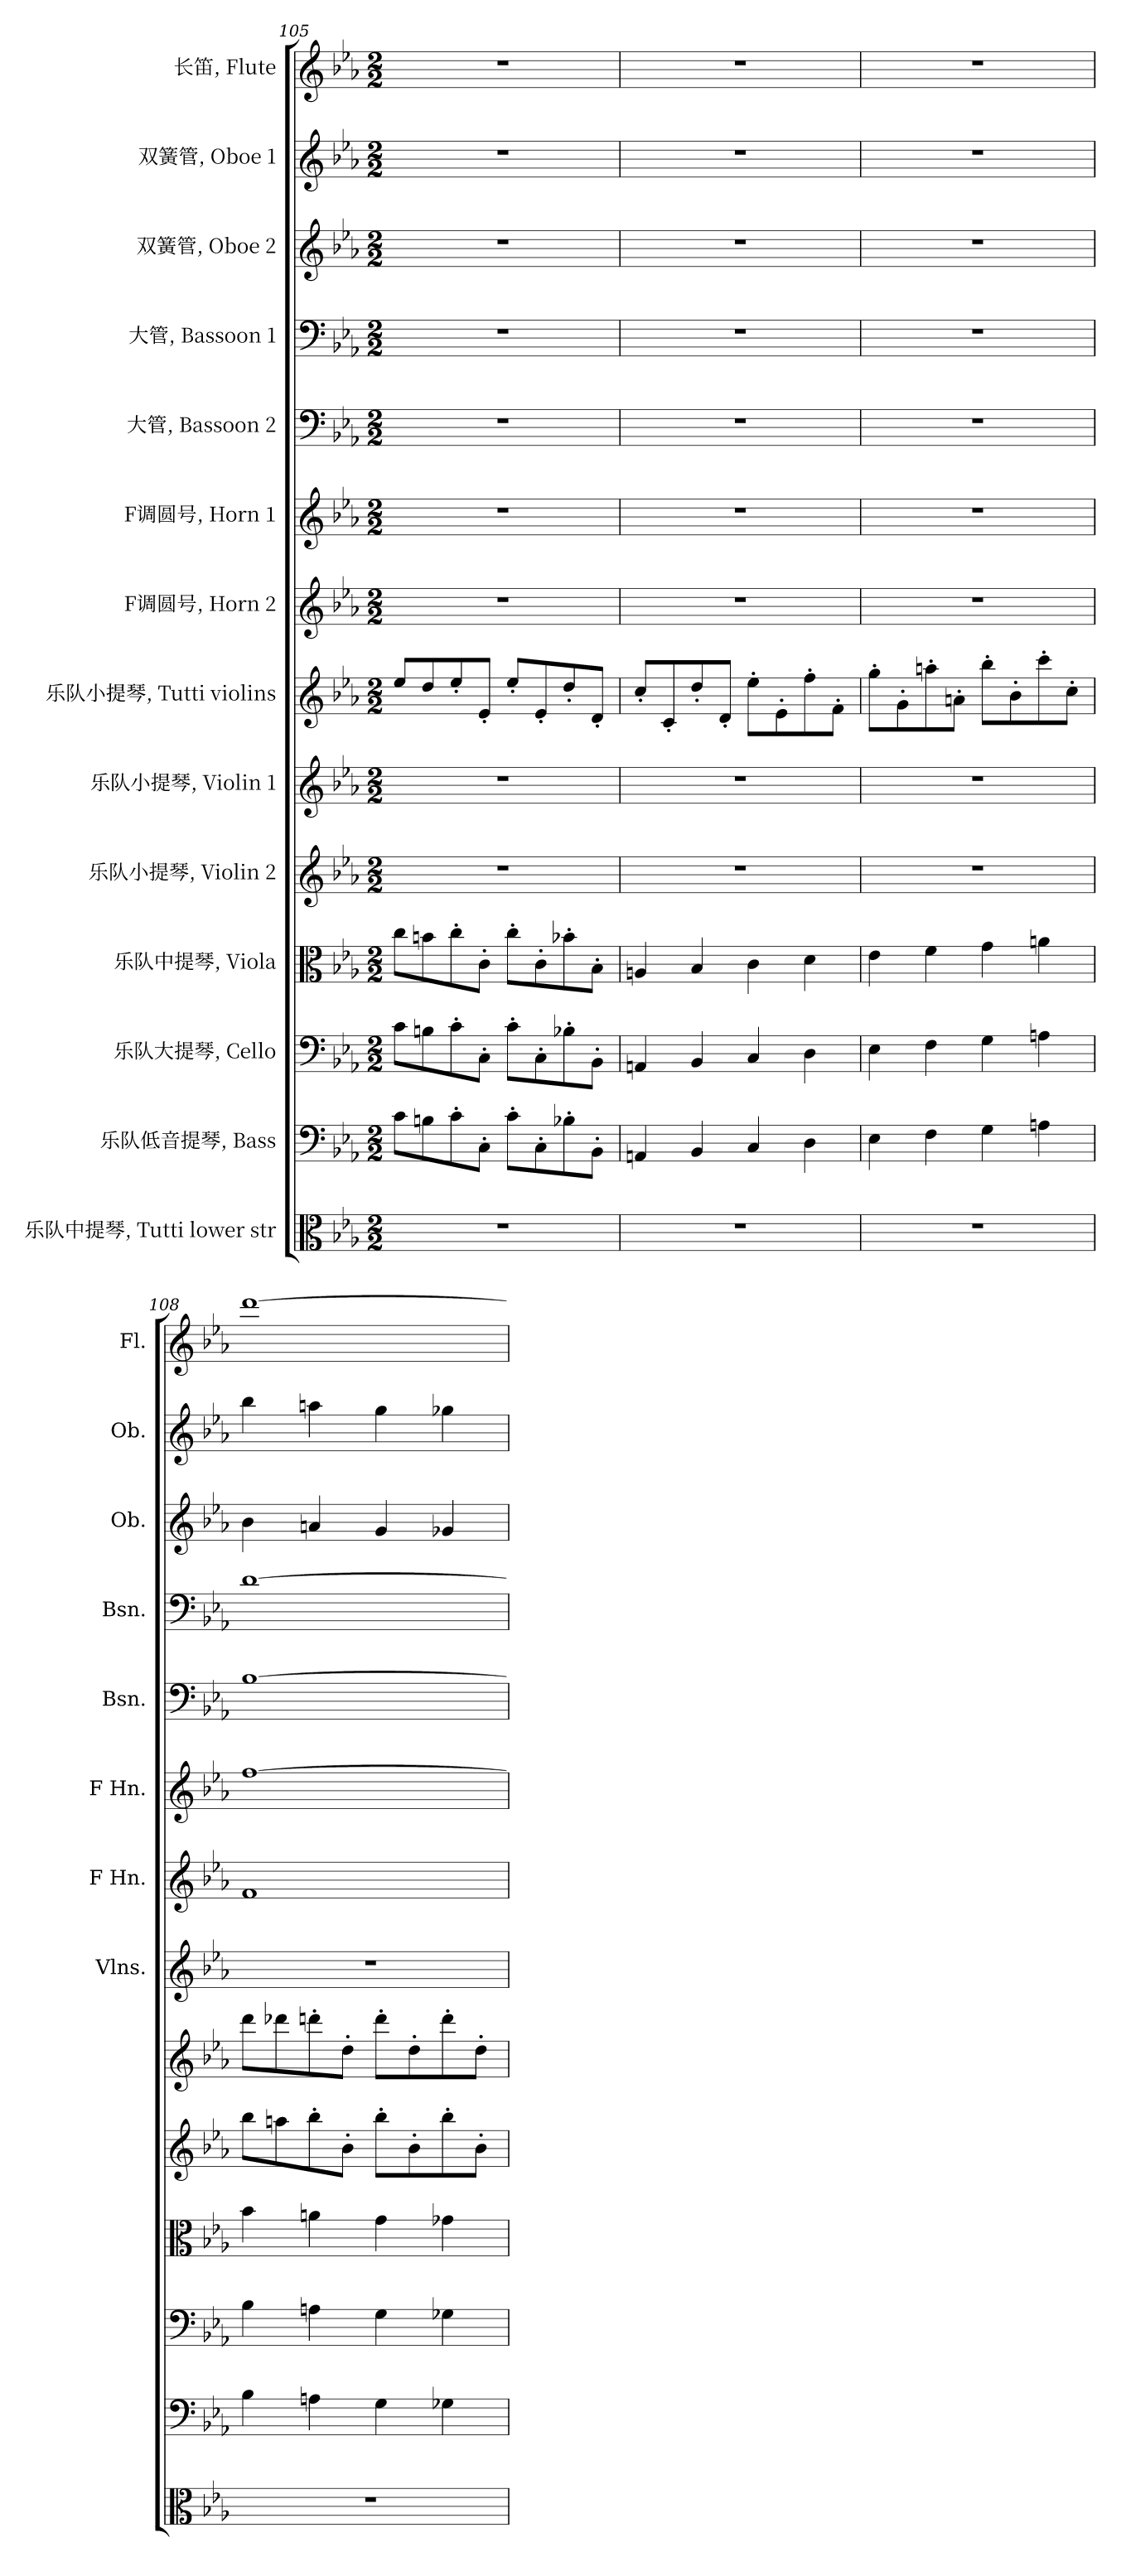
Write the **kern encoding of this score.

**kern	**kern	**kern	**kern	**kern	**kern	**kern	**kern	**kern	**kern	**kern	**kern	**kern	**kern
*part14	*part13	*part12	*part11	*part10	*part9	*part8	*part7	*part6	*part5	*part4	*part3	*part2	*part1
*staff14	*staff13	*staff12	*staff11	*staff10	*staff9	*staff8	*staff7	*staff6	*staff5	*staff4	*staff3	*staff2	*staff1
*I"乐队中提琴, Tutti lower str	*I"乐队低音提琴, Bass	*I"乐队大提琴, Cello	*I"乐队中提琴, Viola	*I"乐队小提琴, Violin 2	*I"乐队小提琴, Violin 1	*I"乐队小提琴, Tutti violins	*I"F调圆号, Horn 2	*I"F调圆号, Horn 1	*I"大管, Bassoon 2	*I"大管, Bassoon 1	*I"双簧管, Oboe 2	*I"双簧管, Oboe 1	*I"长笛, Flute
*	*	*	*	*	*	*I'Vlns.	*I'F Hn.	*I'F Hn.	*I'Bsn.	*I'Bsn.	*I'Ob.	*I'Ob.	*I'Fl.
*clefC3	*clefF4	*clefF4	*clefC3	*clefG2	*clefG2	*clefG2	*clefG2	*clefG2	*clefF4	*clefF4	*clefG2	*clefG2	*clefG2
*	*ITrd7c12	*	*	*	*	*	*ITrd4c7	*ITrd4c7	*	*	*	*	*
*k[b-e-a-]	*k[b-e-a-]	*k[b-e-a-]	*k[b-e-a-]	*k[b-e-a-]	*k[b-e-a-]	*k[b-e-a-]	*k[b-e-a-d-]	*k[b-e-a-d-]	*k[b-e-a-]	*k[b-e-a-]	*k[b-e-a-]	*k[b-e-a-]	*k[b-e-a-]
*M2/2	*M2/2	*M2/2	*M2/2	*M2/2	*M2/2	*M2/2	*M2/2	*M2/2	*M2/2	*M2/2	*M2/2	*M2/2	*M2/2
=105	=105	=105	=105	=105	=105	=105	=105	=105	=105	=105	=105	=105	=105
1r	8C\L	8c\L	8cc\L	1r	1r	8ee-/L	1r	1r	1r	1r	1r	1r	1r
.	8BBn\	8Bn\	8bn\	.	.	8dd/	.	.	.	.	.	.	.
.	8C'\	8c'\	8cc'\	.	.	8ee-'/	.	.	.	.	.	.	.
.	8CC'\J	8C'\J	8c'\J	.	.	8e-'/J	.	.	.	.	.	.	.
.	8C'\L	8c'\L	8cc'\L	.	.	8ee-'/L	.	.	.	.	.	.	.
.	8CC'\	8C'\	8c'\	.	.	8e-'/	.	.	.	.	.	.	.
.	8BB-X'\	8B-X'\	8b-X'\	.	.	8dd'/	.	.	.	.	.	.	.
.	8BBB-'\J	8BB-'\J	8B-'\J	.	.	8d'/J	.	.	.	.	.	.	.
!!LO:PB:g=z
=106	=106	=106	=106	=106	=106	=106	=106	=106	=106	=106	=106	=106	=106
1r	4AAAn/	4AAn/	4An/	1r	1r	8cc'/L	1r	1r	1r	1r	1r	1r	1r
.	.	.	.	.	.	8c'/	.	.	.	.	.	.	.
.	4BBB-/	4BB-/	4B-/	.	.	8dd'/	.	.	.	.	.	.	.
.	.	.	.	.	.	8d'/J	.	.	.	.	.	.	.
.	4CC/	4C/	4c\	.	.	8ee-'\L	.	.	.	.	.	.	.
.	.	.	.	.	.	8e-'\	.	.	.	.	.	.	.
.	4DD\	4D\	4d\	.	.	8ff'\	.	.	.	.	.	.	.
.	.	.	.	.	.	8f'\J	.	.	.	.	.	.	.
=107	=107	=107	=107	=107	=107	=107	=107	=107	=107	=107	=107	=107	=107
1r	4EE-\	4E-\	4e-\	1r	1r	8gg'\L	1r	1r	1r	1r	1r	1r	1r
.	.	.	.	.	.	8g'\	.	.	.	.	.	.	.
.	4FF\	4F\	4f\	.	.	8aan'\	.	.	.	.	.	.	.
.	.	.	.	.	.	8an'\J	.	.	.	.	.	.	.
.	4GG\	4G\	4g\	.	.	8bb-'\L	.	.	.	.	.	.	.
.	.	.	.	.	.	8b-'\	.	.	.	.	.	.	.
.	4AAn\	4An\	4an\	.	.	8ccc'\	.	.	.	.	.	.	.
.	.	.	.	.	.	8cc'\J	.	.	.	.	.	.	.
=108	=108	=108	=108	=108	=108	=108	=108	=108	=108	=108	=108	=108	=108
*	*	*	*	*	*	*	*	*	*	*	*	*	*MM160
1r	4BB-\	4B-\	4b-\	8bb-\L	8ddd\L	1r	1B-	[1b-	[1B-	[1d	4b-\	4bb-\	[1ddd
.	.	.	.	8aan\	8ddd-X\	.	.	.	.	.	.	.	.
.	4AAn\	4An\	4an\	8bb-'\	8dddn'\	.	.	.	.	.	4an/	4aan\	.
.	.	.	.	8b-'\J	8dd'\J	.	.	.	.	.	.	.	.
.	4GG\	4G\	4g\	8bb-'\L	8ddd'\L	.	.	.	.	.	4g/	4gg\	.
.	.	.	.	8b-'\	8dd'\	.	.	.	.	.	.	.	.
.	4GG-X\	4G-X\	4g-X\	8bb-'\	8ddd'\	.	.	.	.	.	4g-X/	4gg-X\	.
.	.	.	.	8b-'\J	8dd'\J	.	.	.	.	.	.	.	.
=	=	=	=	=	=	=	=	=	=	=	=	=	=
*-	*-	*-	*-	*-	*-	*-	*-	*-	*-	*-	*-	*-	*-
